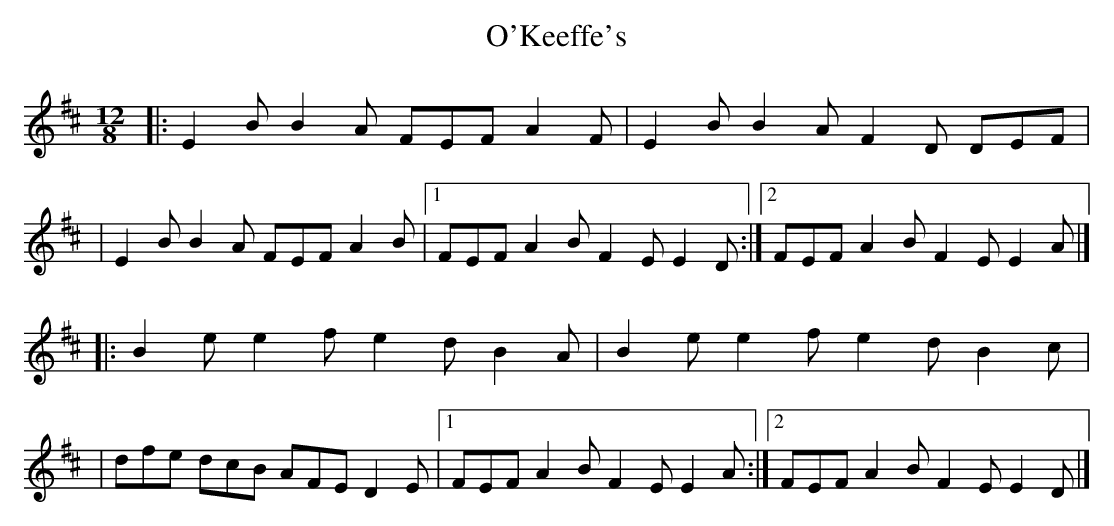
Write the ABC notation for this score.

X:1
T:O'Keeffe's
M:12/8
L:1/8
K:Edor
|:E2B B2A FEF A2F|E2B B2A F2D DEF|
|E2B B2A FEF A2B|1 FEF A2B F2E E2D:|2 FEF A2B F2E E2A|]
|:B2e e2f e2d B2A|B2e e2f e2d B2c|
|dfe dcB AFE D2E|1 FEF A2B F2E E2A:|2 FEF A2B F2E E2D|]
